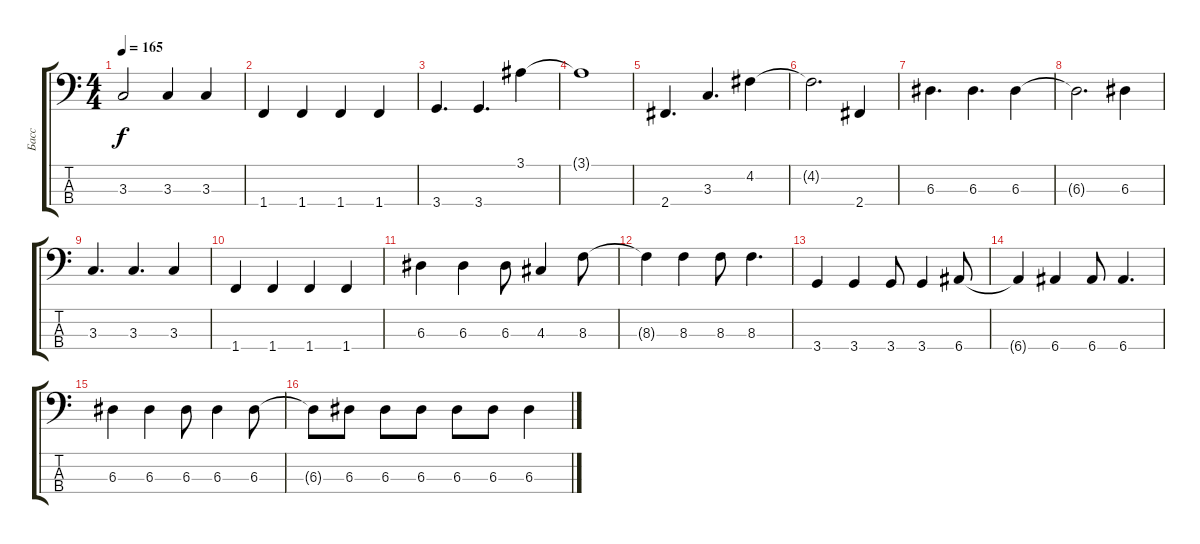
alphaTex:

\track ("Басс" "Басс") {instrument electricbassfinger}
\staff {score tabs}
\tuning (G2 D2 A1 E1) {hide}
\ts (4 4)
\tempo 165
\clef f4
\ks c
3.3.2{dy f} 3.3.4 3.3.4 |
1.4.4 1.4.4 1.4.4 1.4.4 |
3.4.4{d} 3.4.4{d} 3.1.4 |
3.1{t}.1 |
2.4.4{d} 3.3.4{d} 4.2.4 |
4.2{t}.2{d} 2.4.4 |
6.3.4{d} 6.3.4{d} 6.3.4 |
6.3{t}.2{d} 6.3.4 |
3.3.4{d} 3.3.4{d} 3.3.4 |
1.4.4 1.4.4 1.4.4 1.4.4 |
6.3.4 6.3.4 6.3.8 4.3.4 8.3.8 |
8.3{t}.4 8.3.4 8.3.8 8.3.4{d} |
3.4.4 3.4.4 3.4.8 3.4.4 6.4.8 |
6.4{t}.4 6.4.4 6.4.8 6.4.4{d} |
6.3.4 6.3.4 6.3.8 6.3.4 6.3.8 |
6.3{t}.8 6.3.8 6.3.8 6.3.8 6.3.8 6.3.8 6.3.4
